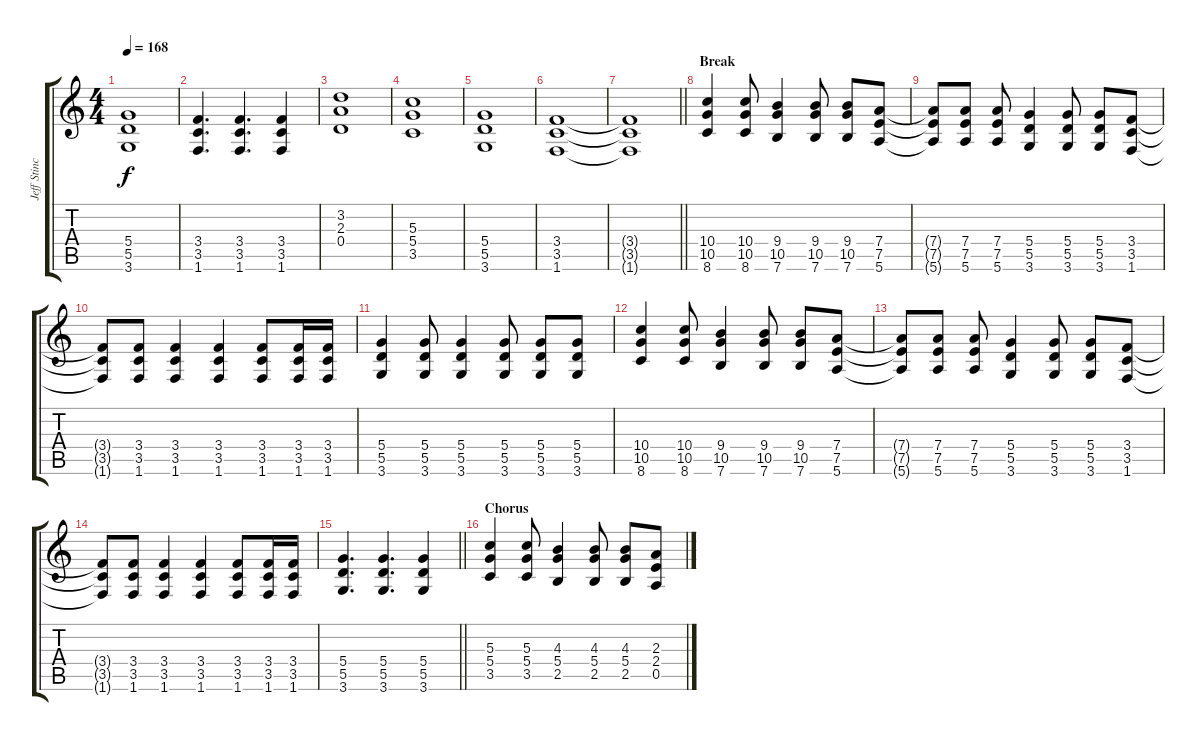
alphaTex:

\track ("Jeff Stinco" "Jeff Stinc") {instrument distortionguitar}
\staff {score tabs}
\tuning (E4 B3 G3 D3 A2 E2) {hide}
\ts (4 4)
\tempo 168
\clef g2
\ks c
(5.4 5.5 3.6).1{dy f} |
(3.4 3.5 1.6).4{d} (3.4 3.5 1.6).4{d} (3.4 3.5 1.6).4 |
(3.2 2.3 0.4).1 |
(5.3 5.4 3.5).1 |
(5.4 5.5 3.6).1 |
(3.4 3.5 1.6).1 |
\barLineRight lightlight
(3.4{t} 3.5{t} 1.6{t}).1 |
\section ("" "Break")
(10.4 10.5 8.6).4{instrument electricguitarclean} (10.4 10.5 8.6).8 (9.4 10.5 7.6).4 (9.4 10.5 7.6).8 (9.4 10.5 7.6).8 (7.4 7.5 5.6).8 |
(7.4{t} 7.5{t} 5.6{t}).8 (7.4 7.5 5.6).8 (7.4 7.5 5.6).8 (5.4 5.5 3.6).4 (5.4 5.5 3.6).8 (5.4 5.5 3.6).8 (3.4 3.5 1.6).8 |
(3.4{t} 3.5{t} 1.6{t}).8 (3.4 3.5 1.6).8 (3.4 3.5 1.6).4 (3.4 3.5 1.6).4 (3.4 3.5 1.6).8 (3.4 3.5 1.6).16 (3.4 3.5 1.6).16 |
(5.4 5.5 3.6).4 (5.4 5.5 3.6).8 (5.4 5.5 3.6).4 (5.4 5.5 3.6).8 (5.4 5.5 3.6).8 (5.4 5.5 3.6).8 |
(10.4 10.5 8.6).4{instrument electricguitarclean} (10.4 10.5 8.6).8 (9.4 10.5 7.6).4 (9.4 10.5 7.6).8 (9.4 10.5 7.6).8 (7.4 7.5 5.6).8 |
(7.4{t} 7.5{t} 5.6{t}).8 (7.4 7.5 5.6).8 (7.4 7.5 5.6).8 (5.4 5.5 3.6).4 (5.4 5.5 3.6).8 (5.4 5.5 3.6).8 (3.4 3.5 1.6).8 |
(3.4{t} 3.5{t} 1.6{t}).8 (3.4 3.5 1.6).8 (3.4 3.5 1.6).4 (3.4 3.5 1.6).4 (3.4 3.5 1.6).8 (3.4 3.5 1.6).16 (3.4 3.5 1.6).16 |
\barLineRight lightlight
(5.4 5.5 3.6).4{d instrument distortionguitar} (5.4 5.5 3.6).4{d} (5.4 5.5 3.6).4 |
\section ("" "Chorus")
(5.3 5.4 3.5).4 (5.3 5.4 3.5).8 (4.3 5.4 2.5).4 (4.3 5.4 2.5).8 (4.3 5.4 2.5).8 (2.3 2.4 0.5).8
